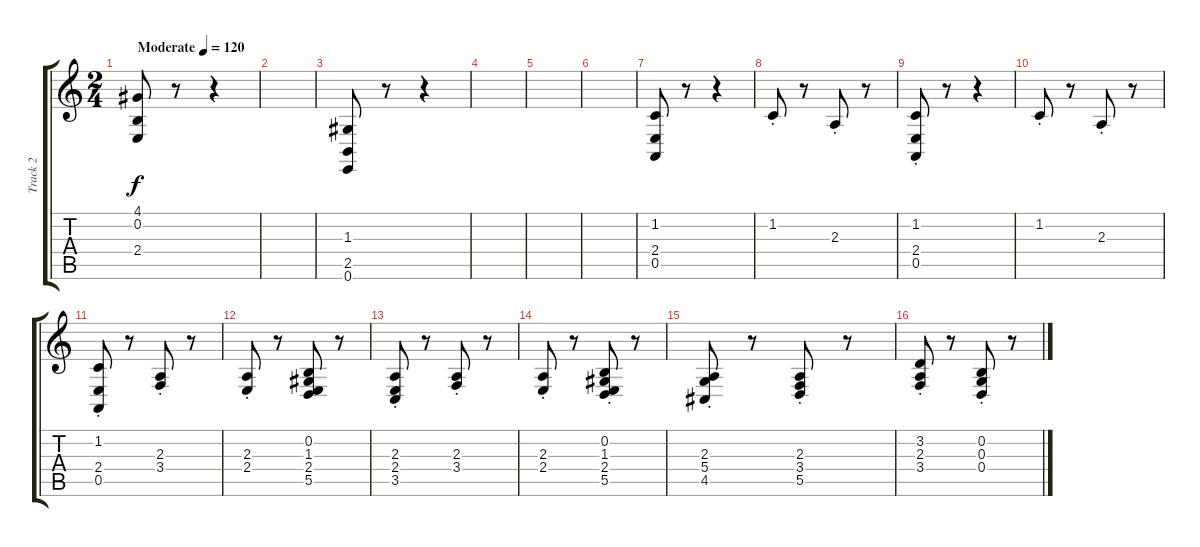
\track ("Track 2" "Track 2") {instrument synthstrings2}
\staff {score tabs}
\tuning (E4 B3 G3 D3 A2 E2) {hide}
\ts (2 4)
\tempo (120 "Moderate")
\clef g2
\ks c
(4.1 0.2 2.4).8{dy f instrument synthstrings2} r.8 r.4 |
|
(1.3 2.5 0.6).8 r.8 r.4 |
|
|
|
(1.2 2.4 0.5).8 r.8 r.4 |
1.2{st}.8 r.8 2.3{st}.8 r.8 |
(1.2 2.4{st} 0.5).8 r.8 r.4 |
1.2{st}.8 r.8 2.3{st}.8 r.8 |
(1.2 2.4 0.5{st}).8 r.8 (2.3 3.4{st}).8 r.8 |
(2.3 2.4{st}).8 r.8 (0.2 1.3 2.4 5.5).8 r.8 |
(2.3 2.4 3.5{st}).8 r.8 (2.3 3.4{st}).8 r.8 |
(2.3 2.4{st}).8 r.8 (0.2 1.3 2.4 5.5{st}).8 r.8 |
(2.3 5.4 4.5{st}).8 r.8 (2.3 3.4 5.5{st}).8 r.8 |
(3.2 2.3 3.4{st}).8 r.8 (0.2 0.3 0.4{st}).8 r.8
